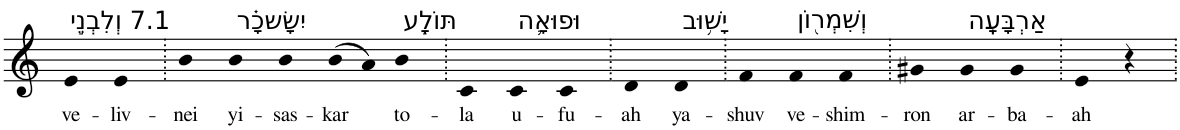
**kern	**text
*part1	*part1
*staff1	*staff1
*I"Piano	*
*I'Pno	*
*clefG2	*
*k[]	*
=1	=1
!LO:TX:a:t=7.1 וְלִבְנֵ֣י	!
!	!LO:LY:b
4e	ve-
!	!LO:LY:b
4e	-liv-
=2.	=2.
!	!LO:LY:b
4b	-nei
!LO:TX:a:t=יִשָׂשכָ֗ר	!
!	!LO:LY:b
4b	yi-
!	!LO:LY:b
4b	-sas-
!	!LO:LY:b
(>8b	-kar
8a)	.
!LO:TX:a:t=תּוֹלָ֧ע	!
!	!LO:LY:b
4b	to-
=3.	=3.
!	!LO:LY:b
4c	-la
!LO:TX:a:t=וּפוּאָ֛ה	!
!	!LO:LY:b
4c	u-
!	!LO:LY:b
4c	-fu-
=4.	=4.
!	!LO:LY:b
4d	-ah
!LO:TX:a:t=יָשׁ֥וּב	!
!	!LO:LY:b
4d	ya-
=5.	=5.
!	!LO:LY:b
4f	-shuv
!LO:TX:a:t=וְשִׁמְר֖וֹן	!
!	!LO:LY:b
4f	ve-
!	!LO:LY:b
4f	-shim-
=6.	=6.
!	!LO:LY:b
4g#X	-ron
!LO:TX:a:t=אַרְבָּעָֽה	!
!	!LO:LY:b
4g#	ar-
!	!LO:LY:b
4g#	-ba-
=7.	=7.
!	!LO:LY:b
4e	-ah
4r	.
=.	=.
*-	*-
